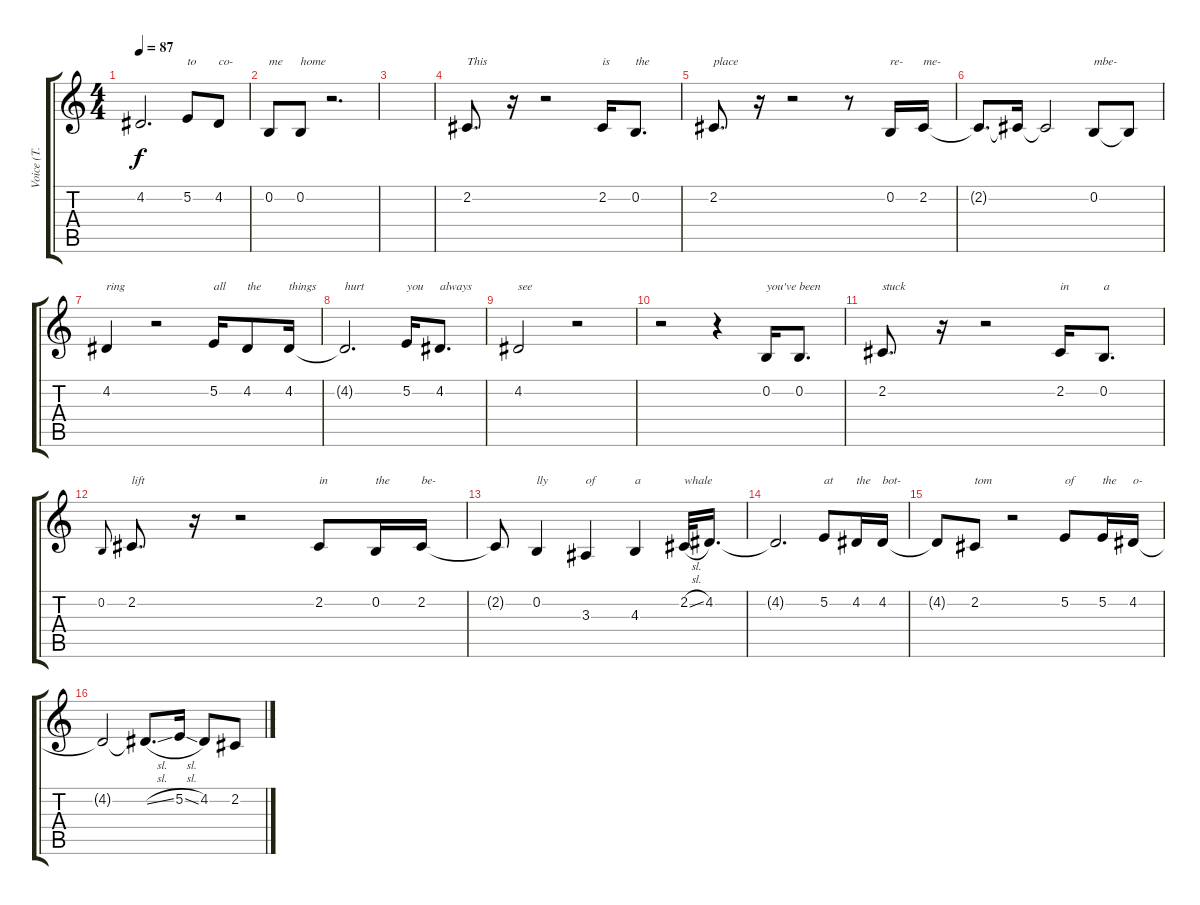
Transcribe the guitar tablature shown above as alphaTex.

\track ("Voice (T. Yorke)" "Voice (T. ") {instrument lead8bassandlead}
\staff {score tabs}
\tuning (E4 B3 G3 D3 A2 E2) {hide}
\ts (4 4)
\tempo 87
\clef g2
\ks c
4.2{t}.2{d dy f} 5.2.8{txt "to"} 4.2.8{txt "co-"} |
0.2.8{txt "me"} 0.2.8{txt "home"} r.2{d} |
|
2.2.8{d txt "This"} r.16 r.2 2.2.16{txt "is"} 0.2.8{d txt "the"} |
2.2.8{d txt "place"} r.16 r.2 r.8 0.2.16{txt "re-"} 2.2.16{txt "me-"} |
2.2{t}.8{d} 2.2{t}.16 2.2{t}.2 0.2.8{txt "mbe-"} 0.2{t}.8 |
4.2.4{txt "ring"} r.2 5.2.16{txt "all"} 4.2.8{txt "the"} 4.2.16{txt "things"} |
4.2{t}.2{d txt "hurt"} 5.2.16{txt "you"} 4.2.8{d txt "always"} |
4.2.2{txt "see"} r.2 |
r.2 r.4 0.2.16{txt "you've"} 0.2.8{d txt "been"} |
2.2.8{d txt "stuck"} r.16 r.2 2.2.16{txt "in"} 0.2.8{d txt "a"} |
0.2.8{gr onbeat} 2.2.8{d txt "lift"} r.16 r.2 2.2.8{txt "in"} 0.2.16{txt "the"} 2.2.16{txt "be-"} |
2.2{t}.8 0.2.4{txt "lly"} 3.3.4{txt "of"} 4.3.4{txt "a"} 2.2{sl}.32{txt "whale"} 4.2.16{d} |
4.2{t}.2{d} 5.2.8{txt "at"} 4.2.16{txt "the"} 4.2.16{txt "bot-"} |
4.2{t}.8 2.2.8{txt "tom"} r.2 5.2.8{txt "of"} 5.2.16{txt "the"} 4.2.16{txt "o-"} |
4.2{t}.2 4.2{sl t}.8{d} 5.2{sl}.16 4.2.8 2.2.8
